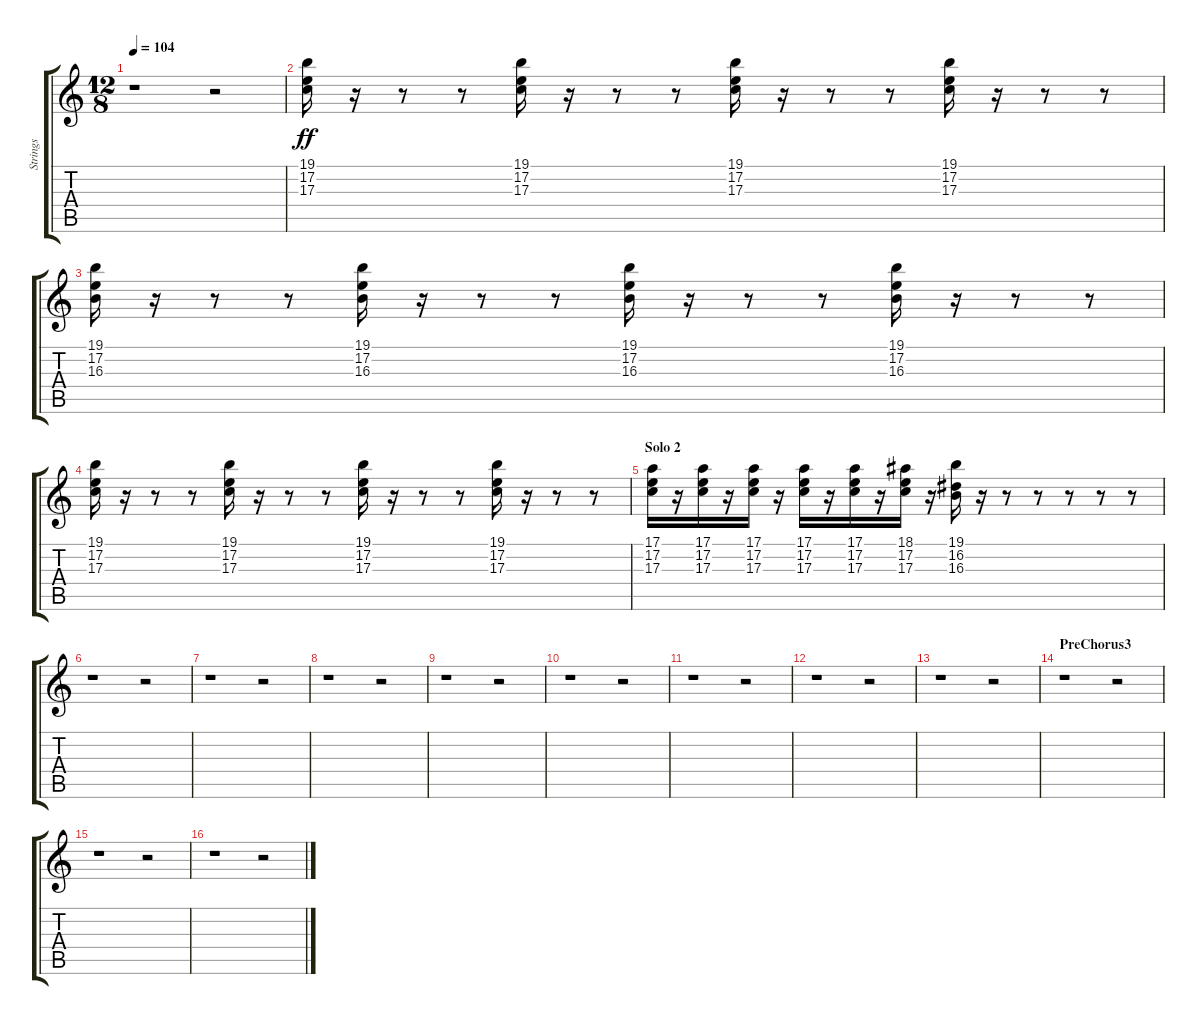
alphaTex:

\track ("Strings" "Strings") {instrument stringensemble1}
\staff {score tabs}
\tuning (E4 B3 G3 D3 A2 E2) {hide}
\ts (12 8)
\tempo 104
\clef g2
\ks c
r.1{dy ff} r.2 |
(19.1 17.2 17.3).16 r.16 r.8 r.8 (19.1 17.2 17.3).16 r.16 r.8 r.8 (19.1 17.2 17.3).16 r.16 r.8 r.8 (19.1 17.2 17.3).16 r.16 r.8 r.8 |
(19.1 17.2 16.3).16 r.16 r.8 r.8 (19.1 17.2 16.3).16 r.16 r.8 r.8 (19.1 17.2 16.3).16 r.16 r.8 r.8 (19.1 17.2 16.3).16 r.16 r.8 r.8 |
(19.1 17.2 17.3).16 r.16 r.8 r.8 (19.1 17.2 17.3).16 r.16 r.8 r.8 (19.1 17.2 17.3).16 r.16 r.8 r.8 (19.1 17.2 17.3).16 r.16 r.8 r.8 |
\section ("" "Solo 2")
(17.1 17.2 17.3).16 r.16 (17.1 17.2 17.3).16 r.16 (17.1 17.2 17.3).16 r.16 (17.1 17.2 17.3).16 r.16 (17.1 17.2 17.3).16 r.16 (18.1 17.2 17.3).16 r.16 (19.1 16.2 16.3).16 r.16 r.8 r.8 r.8 r.8 r.8 |
r.1 r.2 |
r.1 r.2 |
r.1 r.2 |
r.1 r.2 |
r.1 r.2 |
r.1 r.2 |
r.1 r.2 |
r.1 r.2 |
\section ("" "PreChorus3")
r.1 r.2 |
r.1 r.2 |
r.1 r.2
